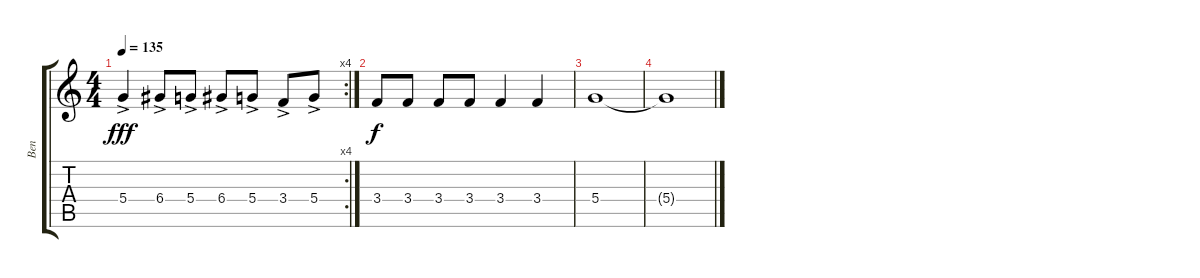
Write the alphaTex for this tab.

\track ("Ben" "Ben") {instrument distortionguitar}
\staff {score tabs}
\tuning (E4 B3 G3 D3 A2 E2) {hide}
\rc 4
\ts (4 4)
\tempo 135
\clef g2
\ks c
5.4{ac}.4{dy fff} 6.4{ac}.8 5.4{ac}.8 6.4{ac}.8 5.4{ac}.8 3.4{ac}.8 5.4{ac}.8 |
3.4.8{dy f} 3.4.8 3.4.8 3.4.8 3.4.4 3.4.4 |
5.4.1{volume 5} |
5.4{t}.1
